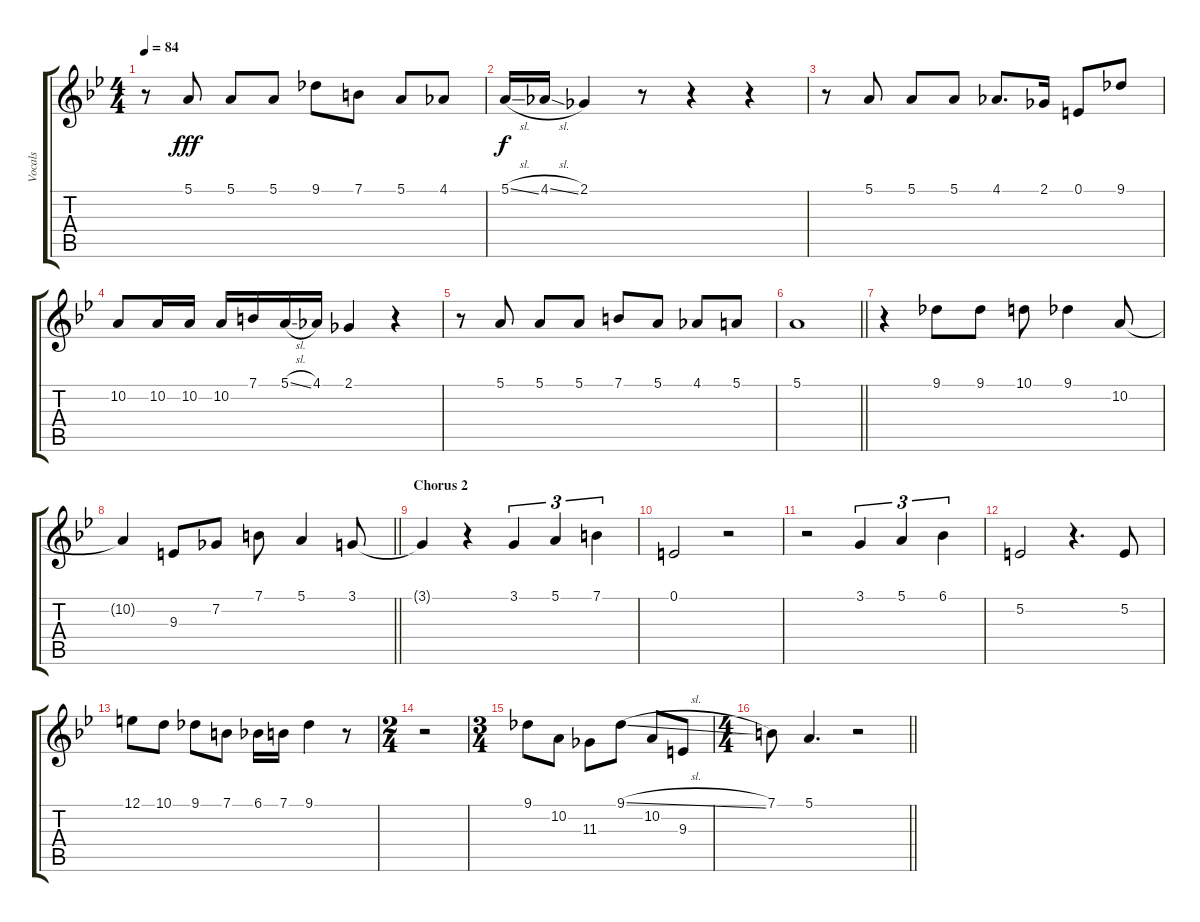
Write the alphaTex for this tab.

\track ("Vocals" "Vocals") {instrument stringensemble1}
\staff {score tabs}
\tuning (E4 B3 G3 D3 A2 E2) {hide}
\ts (4 4)
\tempo 84
\clef g2
\ks bb
r.8{dy fff} 5.1.8 5.1.8 5.1.8 9.1.8 7.1.8 5.1.8 4.1.8 |
5.1{sl}.16{dy f} 4.1{sl}.16 2.1.4 r.8 r.4 r.4 |
r.8 5.1.8 5.1.8 5.1.8 4.1.8{d} 2.1.16 0.1.8 9.1.8 |
10.2.8 10.2.16 10.2.16 10.2.16 7.1.16 5.1{sl}.16 4.1.16 2.1.4 r.4 |
r.8 5.1.8 5.1.8 5.1.8 7.1.8 5.1.8 4.1.8 5.1.8 |
\barLineRight lightlight
5.1.1 |
r.4 9.1.8 9.1.8 10.1.8 9.1.4 10.2.8 |
\barLineRight lightlight
10.2{t}.4 9.3.8 7.2.8 7.1.8 5.1.4 3.1.8 |
\section ("" "Chorus 2")
3.1{t}.4 r.4 3.1.4{tu (3 2)} 5.1.4{tu (3 2)} 7.1.4{tu (3 2)} |
0.1.2 r.2 |
r.2 3.1.4{tu (3 2)} 5.1.4{tu (3 2)} 6.1.4{tu (3 2)} |
5.2.2 r.4{d} 5.2.8 |
12.1.8 10.1.8 9.1.8 7.1.8 6.1.16 7.1.16 9.1.4 r.8 |
\ts (2 4)
r.2 |
\ts (3 4)
9.1.8 10.2.8 11.3.8 9.1{sl}.8 10.2.8 9.3.8 |
\ts (4 4)
\barLineRight lightlight
7.1.8 5.1.4{d} r.2
